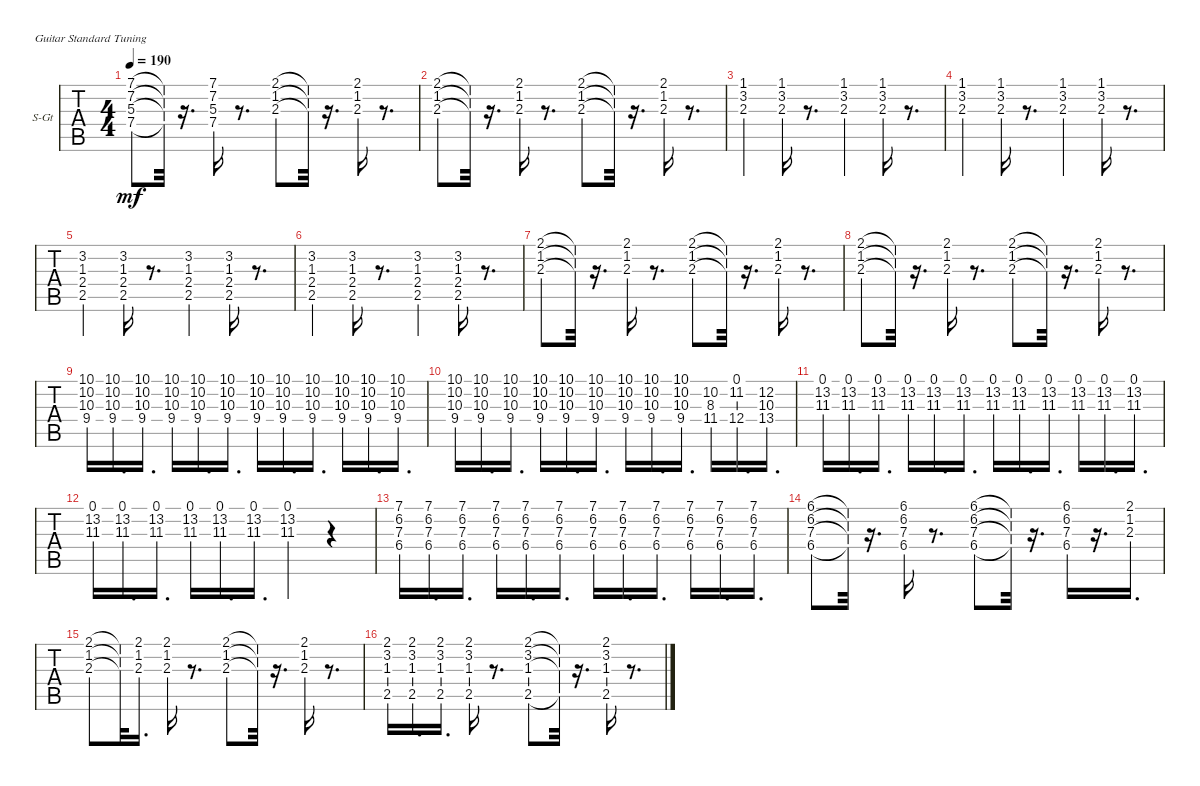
\bracketExtendMode groupsimilarinstruments
\firstSystemTrackNameOrientation horizontal
\otherSystemsTrackNameOrientation horizontal
\track ("Django" "S-Gt") {instrument acousticguitarsteel}
\staff {tabs}
\tuning (E4 B3 G3 D3 A2 E2)
\ts (4 4)
\tempo 190
\clef g2
\ks c
(7.1 7.2 5.3 7.4).8{dy mf} (7.1{t} 7.2{t} 5.3{t} 7.4{t}).32 r.16{d} (7.1 7.2 5.3 7.4).16 r.8{d} (2.1 1.2 2.3).8 (2.1{t} 1.2{t} 2.3{t}).32 r.16{d} (2.1 1.2 2.3).16 r.8{d} |
(2.1 1.2 2.3).8 (2.1{t} 1.2{t} 2.3{t}).32 r.16{d} (2.1 1.2 2.3).16 r.8{d} (2.1 1.2 2.3).8 (2.1{t} 1.2{t} 2.3{t}).32 r.16{d} (2.1 1.2 2.3).16 r.8{d} |
(1.1 3.2 2.3).4 (1.1 3.2 2.3).16 r.8{d} (1.1 3.2 2.3).4 (1.1 3.2 2.3).16 r.8{d} |
(1.1 3.2 2.3).4 (1.1 3.2 2.3).16 r.8{d} (1.1 3.2 2.3).4 (1.1 3.2 2.3).16 r.8{d} |
(3.2 1.3 2.4 2.5).4 (3.2 1.3 2.4 2.5).16 r.8{d} (3.2 1.3 2.4 2.5).4 (3.2 1.3 2.4 2.5).16 r.8{d} |
(3.2 1.3 2.4 2.5).4 (3.2 1.3 2.4 2.5).16 r.8{d} (3.2 1.3 2.4 2.5).4 (3.2 1.3 2.4 2.5).16 r.8{d} |
(2.1 1.2 2.3).8 (2.1{t} 1.2{t} 2.3{t}).32 r.16{d} (2.1 1.2 2.3).16 r.8{d} (2.1 1.2 2.3).8 (2.1{t} 1.2{t} 2.3{t}).32 r.16{d} (2.1 1.2 2.3).16 r.8{d} |
(2.1 1.2 2.3).8 (2.1{t} 1.2{t} 2.3{t}).32 r.16{d} (2.1 1.2 2.3).16 r.8{d} (2.1 1.2 2.3).8 (2.1{t} 1.2{t} 2.3{t}).32 r.16{d} (2.1 1.2 2.3).16 r.8{d} |
(10.1 10.2 10.3 9.4).16 (10.1 10.2 10.3 9.4).16{d} (10.1 10.2 10.3 9.4).16{d} (10.1 10.2 10.3 9.4).16 (10.1 10.2 10.3 9.4).16{d} (10.1 10.2 10.3 9.4).16{d} (10.1 10.2 10.3 9.4).16 (10.1 10.2 10.3 9.4).16{d} (10.1 10.2 10.3 9.4).16{d} (10.1 10.2 10.3 9.4).16 (10.1 10.2 10.3 9.4).16{d} (10.1 10.2 10.3 9.4).16{d} |
(10.1 10.2 10.3 9.4).16 (10.1 10.2 10.3 9.4).16{d} (10.1 10.2 10.3 9.4).16{d} (10.1 10.2 10.3 9.4).16 (10.1 10.2 10.3 9.4).16{d} (10.1 10.2 10.3 9.4).16{d} (10.1 10.2 10.3 9.4).16 (10.1 10.2 10.3 9.4).16{d} (10.1 10.2 10.3 9.4).16{d} (10.2 8.3 11.4).16 (11.2 0.1 12.4).16{d} (12.2 10.3 13.4).16{d} |
(13.2 11.3 0.1).16 (13.2 11.3 0.1).16{d} (13.2 11.3 0.1).16{d} (13.2 11.3 0.1).16 (13.2 11.3 0.1).16{d} (13.2 11.3 0.1).16{d} (13.2 11.3 0.1).16 (13.2 11.3 0.1).16{d} (13.2 11.3 0.1).16{d} (13.2 11.3 0.1).16 (13.2 11.3 0.1).16{d} (13.2 11.3 0.1).16{d} |
(13.2 11.3 0.1).16 (13.2 11.3 0.1).16{d} (13.2 11.3 0.1).16{d} (13.2 11.3 0.1).16 (13.2 11.3 0.1).16{d} (13.2 11.3 0.1).16{d} (13.2 11.3 0.1).4 r.4 |
(7.1 6.2 7.3 6.4).16 (7.1 6.2 7.3 6.4).16{d} (7.1 6.2 7.3 6.4).16{d} (7.1 6.2 7.3 6.4).16 (7.1 6.2 7.3 6.4).16{d} (7.1 6.2 7.3 6.4).16{d} (7.1 6.2 7.3 6.4).16 (7.1 6.2 7.3 6.4).16{d} (7.1 6.2 7.3 6.4).16{d} (7.1 6.2 7.3 6.4).16 (7.1 6.2 7.3 6.4).16{d} (7.1 6.2 7.3 6.4).16{d} |
(6.1 6.2 7.3 6.4).8 (6.1{t} 6.2{t} 7.3{t} 6.4{t}).32 r.16{d} (6.1 6.2 7.3 6.4).16 r.8{d} (6.1 6.2 7.3 6.4).8 (6.1{t} 6.2{t} 7.3{t} 6.4{t}).32 r.16{d} (6.1 6.2 7.3 6.4).16 r.16{d} (2.1 1.2 2.3).16{d} |
(2.1 1.2 2.3).8 (2.1{t} 1.2{t} 2.3{t}).32 (2.1 1.2 2.3).16{d} (2.1 1.2 2.3).16 r.8{d} (2.1 1.2 2.3).8 (2.1{t} 1.2{t} 2.3{t}).32 r.16{d} (2.1 1.2 2.3).16 r.8{d} |
(2.1 3.2 1.3 2.5).16 (2.1 3.2 1.3 2.5).16{d} (2.1 3.2 1.3 2.5).16{d} (2.1 3.2 1.3 2.5).16 r.8{d} (2.1 3.2 1.3 2.5).8 (2.1{t} 3.2{t} 1.3{t} 2.5{t}).32 r.16{d} (2.1 3.2 1.3 2.5).16 r.8{d}
